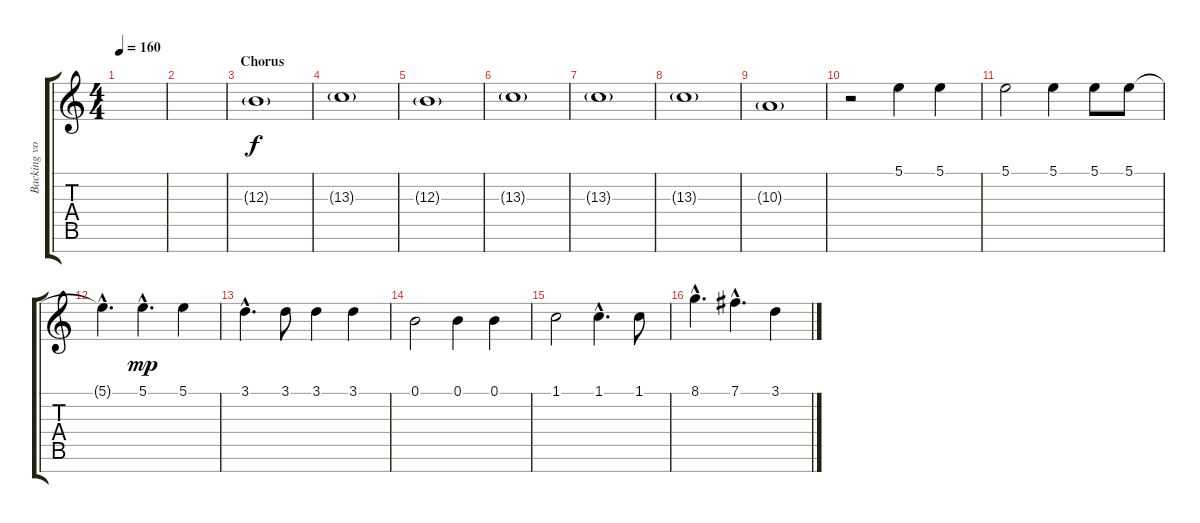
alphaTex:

\track ("Backing vocals" "Backing vo") {instrument lead6voice}
\staff {score tabs}
\tuning (B4 E4 B3 G3 D3 A2 E2) {hide}
\ts (4 4)
\tempo 160
\clef g2
\ks c
|
|
\section ("" "Chorus")
12.3{g}.1 |
13.3{g}.1 |
12.3{g}.1 |
13.3{g}.1 |
13.3{g}.1 |
13.3{g}.1 |
10.3{g}.1 |
r.2 5.1.4 5.1.4 |
5.1.2 5.1.4 5.1.8 5.1.8 |
5.1{hac t}.4{d dy f} 5.1{hac}.4{d dy mp} 5.1.4 |
3.1{hac}.4{d} 3.1.8 3.1.4 3.1.4 |
0.1.2 0.1.4 0.1.4 |
1.1.2 1.1{hac}.4{d} 1.1.8 |
8.1{hac}.4{d} 7.1{hac}.4{d} 3.1.4
